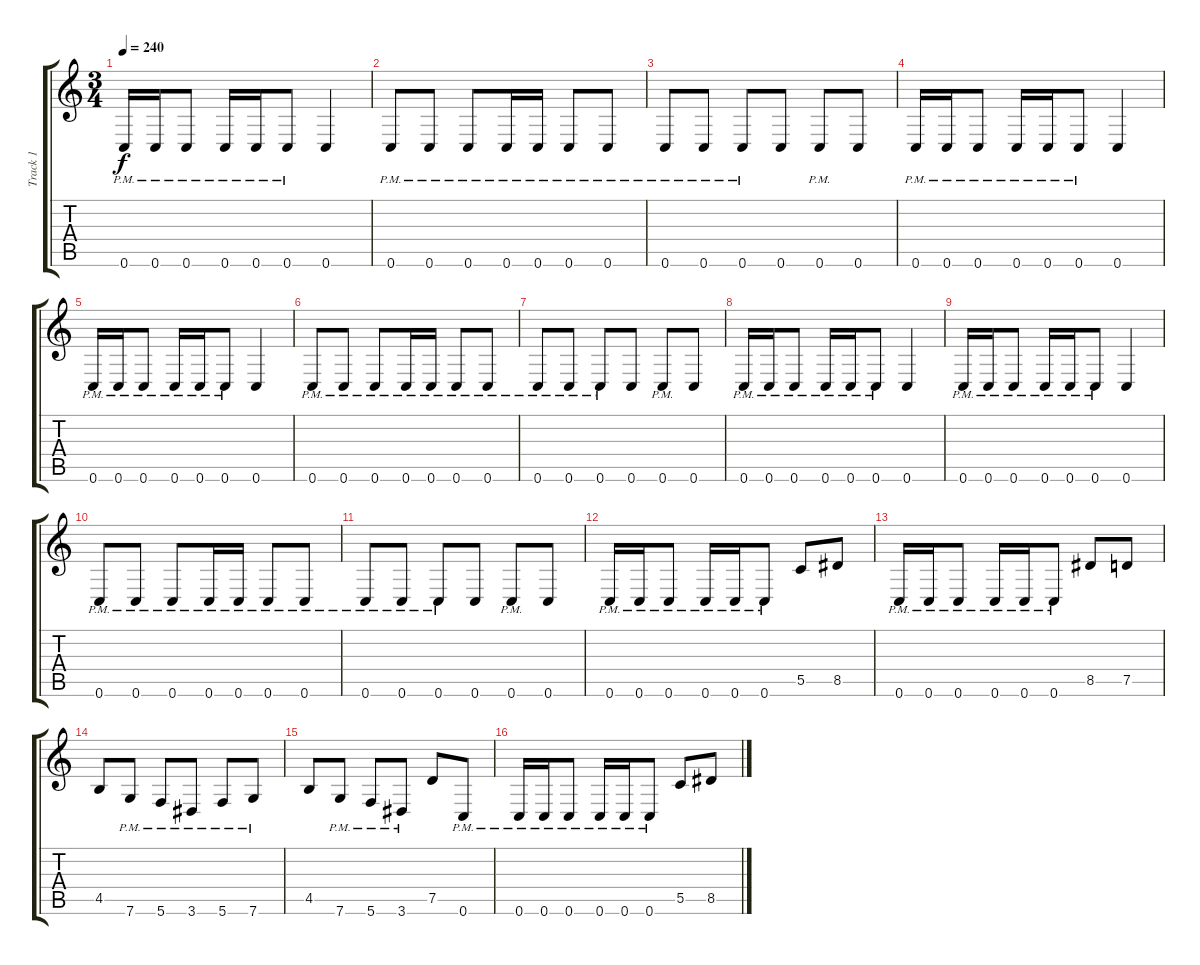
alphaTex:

\track ("Track 1" "Track 1") {instrument distortionguitar}
\staff {score tabs}
\tuning (D4 A3 F3 C3 G2 C2) {hide}
\ts (3 4)
\tempo 240
\clef g2
\ks c
0.6{pm}.16{dy f} 0.6{pm}.16 0.6{pm}.8 0.6{pm}.16 0.6{pm}.16 0.6{pm}.8 0.6.4 |
0.6{pm}.8 0.6{pm}.8 0.6{pm}.8 0.6{pm}.16 0.6{pm}.16 0.6{pm}.8 0.6{pm}.8 |
0.6{pm}.8 0.6{pm}.8 0.6{pm}.8 0.6.8 0.6{pm}.8 0.6.8 |
0.6{pm}.16 0.6{pm}.16 0.6{pm}.8 0.6{pm}.16 0.6{pm}.16 0.6{pm}.8 0.6.4 |
0.6{pm}.16 0.6{pm}.16 0.6{pm}.8 0.6{pm}.16 0.6{pm}.16 0.6{pm}.8 0.6.4 |
0.6{pm}.8 0.6{pm}.8 0.6{pm}.8 0.6{pm}.16 0.6{pm}.16 0.6{pm}.8 0.6{pm}.8 |
0.6{pm}.8 0.6{pm}.8 0.6{pm}.8 0.6.8 0.6{pm}.8 0.6.8 |
0.6{pm}.16 0.6{pm}.16 0.6{pm}.8 0.6{pm}.16 0.6{pm}.16 0.6{pm}.8 0.6.4 |
0.6{pm}.16 0.6{pm}.16 0.6{pm}.8 0.6{pm}.16 0.6{pm}.16 0.6{pm}.8 0.6.4 |
0.6{pm}.8 0.6{pm}.8 0.6{pm}.8 0.6{pm}.16 0.6{pm}.16 0.6{pm}.8 0.6{pm}.8 |
0.6{pm}.8 0.6{pm}.8 0.6{pm}.8 0.6.8 0.6{pm}.8 0.6.8 |
0.6{pm}.16 0.6{pm}.16 0.6{pm}.8 0.6{pm}.16 0.6{pm}.16 0.6{pm}.8 5.5.8 8.5.8 |
0.6{pm}.16 0.6{pm}.16 0.6{pm}.8 0.6{pm}.16 0.6{pm}.16 0.6{pm}.8 8.5.8 7.5.8 |
4.5.8 7.6{pm}.8 5.6{pm}.8 3.6{pm}.8 5.6{pm}.8 7.6{pm}.8 |
4.5.8 7.6{pm}.8 5.6{pm}.8 3.6{pm}.8 7.5.8 0.6{pm}.8 |
0.6{pm}.16 0.6{pm}.16 0.6{pm}.8 0.6{pm}.16 0.6{pm}.16 0.6{pm}.8 5.5.8 8.5.8
